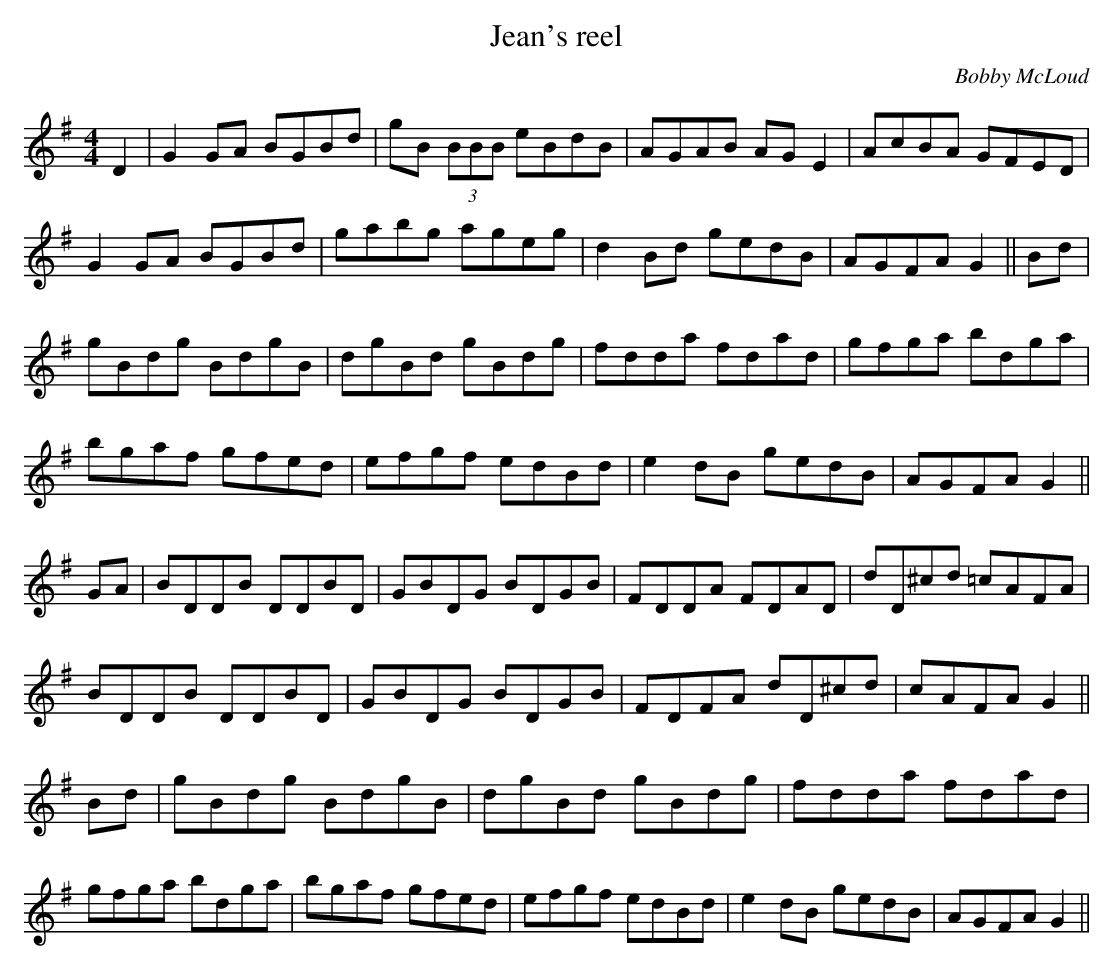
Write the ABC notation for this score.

X:1
T: Jean's reel
C:Bobby McLoud
M: 4/4
L: 1/8
K: G
D2|G2 GA BGBd|gB (3BBB eBdB|AGAB AGE2|AcBA GFED|
G2 GA BGBd|gabg ageg|d2 Bd gedB|AGFA G2|| Bd|
gBdg BdgB|dgBd gBdg|fdda fdad|gfga bdga|
bgaf gfed|efgf edBd|e2 dB gedB|AGFA G2||
GA|BDDB DDBD|GBDG BDGB|FDDA FDAD|dD^cd =cAFA|
BDDB DDBD|GBDG BDGB|FDFA dD^cd|cAFA G2||
Bd|gBdg BdgB|dgBd gBdg|fdda fdad|
gfga bdga|bgaf gfed|efgf edBd|e2 dB gedB|AGFA G2||
